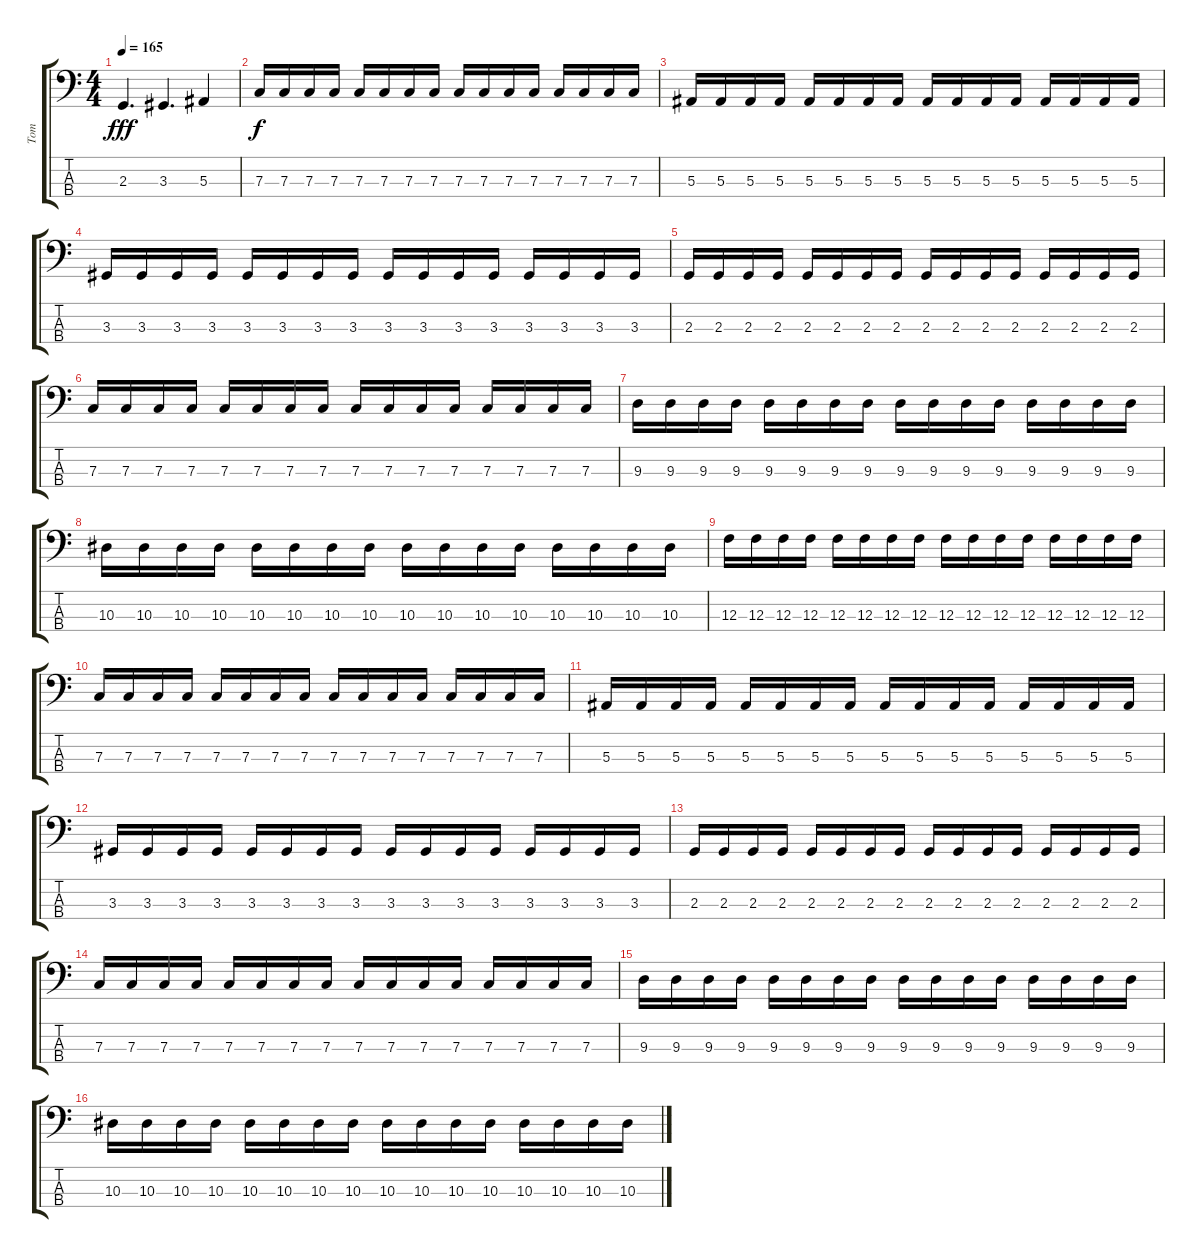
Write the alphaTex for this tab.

\track ("Tom" "Tom") {instrument electricbasspick}
\staff {score tabs}
\tuning (Eb2 Bb1 F1 C1) {hide}
\ts (4 4)
\tempo 165
\clef f4
\ks c
2.3.4{d dy fff} 3.3.4{d} 5.3.4 |
7.3.16{dy f} 7.3.16 7.3.16 7.3.16 7.3.16 7.3.16 7.3.16 7.3.16 7.3.16 7.3.16 7.3.16 7.3.16 7.3.16 7.3.16 7.3.16 7.3.16 |
5.3.16 5.3.16 5.3.16 5.3.16 5.3.16 5.3.16 5.3.16 5.3.16 5.3.16 5.3.16 5.3.16 5.3.16 5.3.16 5.3.16 5.3.16 5.3.16 |
3.3.16 3.3.16 3.3.16 3.3.16 3.3.16 3.3.16 3.3.16 3.3.16 3.3.16 3.3.16 3.3.16 3.3.16 3.3.16 3.3.16 3.3.16 3.3.16 |
2.3.16 2.3.16 2.3.16 2.3.16 2.3.16 2.3.16 2.3.16 2.3.16 2.3.16 2.3.16 2.3.16 2.3.16 2.3.16 2.3.16 2.3.16 2.3.16 |
7.3.16 7.3.16 7.3.16 7.3.16 7.3.16 7.3.16 7.3.16 7.3.16 7.3.16 7.3.16 7.3.16 7.3.16 7.3.16 7.3.16 7.3.16 7.3.16 |
9.3.16 9.3.16 9.3.16 9.3.16 9.3.16 9.3.16 9.3.16 9.3.16 9.3.16 9.3.16 9.3.16 9.3.16 9.3.16 9.3.16 9.3.16 9.3.16 |
10.3.16 10.3.16 10.3.16 10.3.16 10.3.16 10.3.16 10.3.16 10.3.16 10.3.16 10.3.16 10.3.16 10.3.16 10.3.16 10.3.16 10.3.16 10.3.16 |
12.3.16 12.3.16 12.3.16 12.3.16 12.3.16 12.3.16 12.3.16 12.3.16 12.3.16 12.3.16 12.3.16 12.3.16 12.3.16 12.3.16 12.3.16 12.3.16 |
7.3.16 7.3.16 7.3.16 7.3.16 7.3.16 7.3.16 7.3.16 7.3.16 7.3.16 7.3.16 7.3.16 7.3.16 7.3.16 7.3.16 7.3.16 7.3.16 |
5.3.16 5.3.16 5.3.16 5.3.16 5.3.16 5.3.16 5.3.16 5.3.16 5.3.16 5.3.16 5.3.16 5.3.16 5.3.16 5.3.16 5.3.16 5.3.16 |
3.3.16 3.3.16 3.3.16 3.3.16 3.3.16 3.3.16 3.3.16 3.3.16 3.3.16 3.3.16 3.3.16 3.3.16 3.3.16 3.3.16 3.3.16 3.3.16 |
2.3.16 2.3.16 2.3.16 2.3.16 2.3.16 2.3.16 2.3.16 2.3.16 2.3.16 2.3.16 2.3.16 2.3.16 2.3.16 2.3.16 2.3.16 2.3.16 |
7.3.16 7.3.16 7.3.16 7.3.16 7.3.16 7.3.16 7.3.16 7.3.16 7.3.16 7.3.16 7.3.16 7.3.16 7.3.16 7.3.16 7.3.16 7.3.16 |
9.3.16 9.3.16 9.3.16 9.3.16 9.3.16 9.3.16 9.3.16 9.3.16 9.3.16 9.3.16 9.3.16 9.3.16 9.3.16 9.3.16 9.3.16 9.3.16 |
10.3.16 10.3.16 10.3.16 10.3.16 10.3.16 10.3.16 10.3.16 10.3.16 10.3.16 10.3.16 10.3.16 10.3.16 10.3.16 10.3.16 10.3.16 10.3.16
